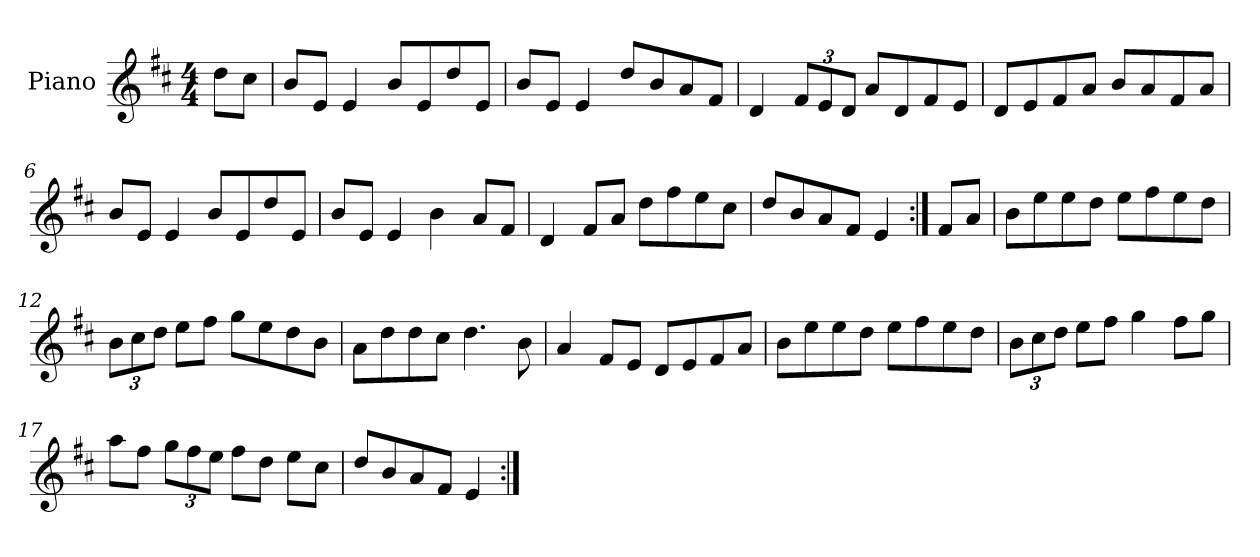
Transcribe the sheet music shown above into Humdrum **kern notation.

**kern
*part1
*staff1
*I"Piano
*I'Pno
*clefG2
*k[f#c#]
*E:dor
*M4/4
=1
8dd\L
8cc#\J
=2
8b/L
8e/J
4e/
8b/L
8e/
8dd/
8e/J
=3
8b/L
8e/J
4e/
8dd/L
8b/
8a/
8f#/J
=4
4d/
12f#/L
12e/
12d/J
8a/L
8d/
8f#/
8e/J
=5
8d/L
8e/
8f#/
8a/J
8b/L
8a/
8f#/
8a/J
=6
8b/L
8e/J
4e/
8b/L
8e/
8dd/
8e/J
=7
8b/L
8e/J
4e/
4b\
8a/L
8f#/J
=8
4d/
8f#/L
8a/J
8dd\L
8ff#\
8ee\
8cc#\J
=9
8dd/L
8b/
8a/
8f#/J
4e/
=10:|!
8f#/L
8a/J
=11
8b\L
8ee\
8ee\
8dd\J
8ee\L
8ff#\
8ee\
8dd\J
=12
12b\L
12cc#\
12dd\J
8ee\L
8ff#\J
8gg\L
8ee\
8dd\
8b\J
=13
8a\L
8dd\
8dd\
8cc#\J
4.dd\
8b\
=14
4a/
8f#/L
8e/J
8d/L
8e/
8f#/
8a/J
=15
8b\L
8ee\
8ee\
8dd\J
8ee\L
8ff#\
8ee\
8dd\J
=16
12b\L
12cc#\
12dd\J
8ee\L
8ff#\J
4gg\
8ff#\L
8gg\J
=17
8aa\L
8ff#\J
12gg\L
12ff#\
12ee\J
8ff#\L
8dd\J
8ee\L
8cc#\J
=18
8dd/L
8b/
8a/
8f#/J
4e/
=:|!
*-
